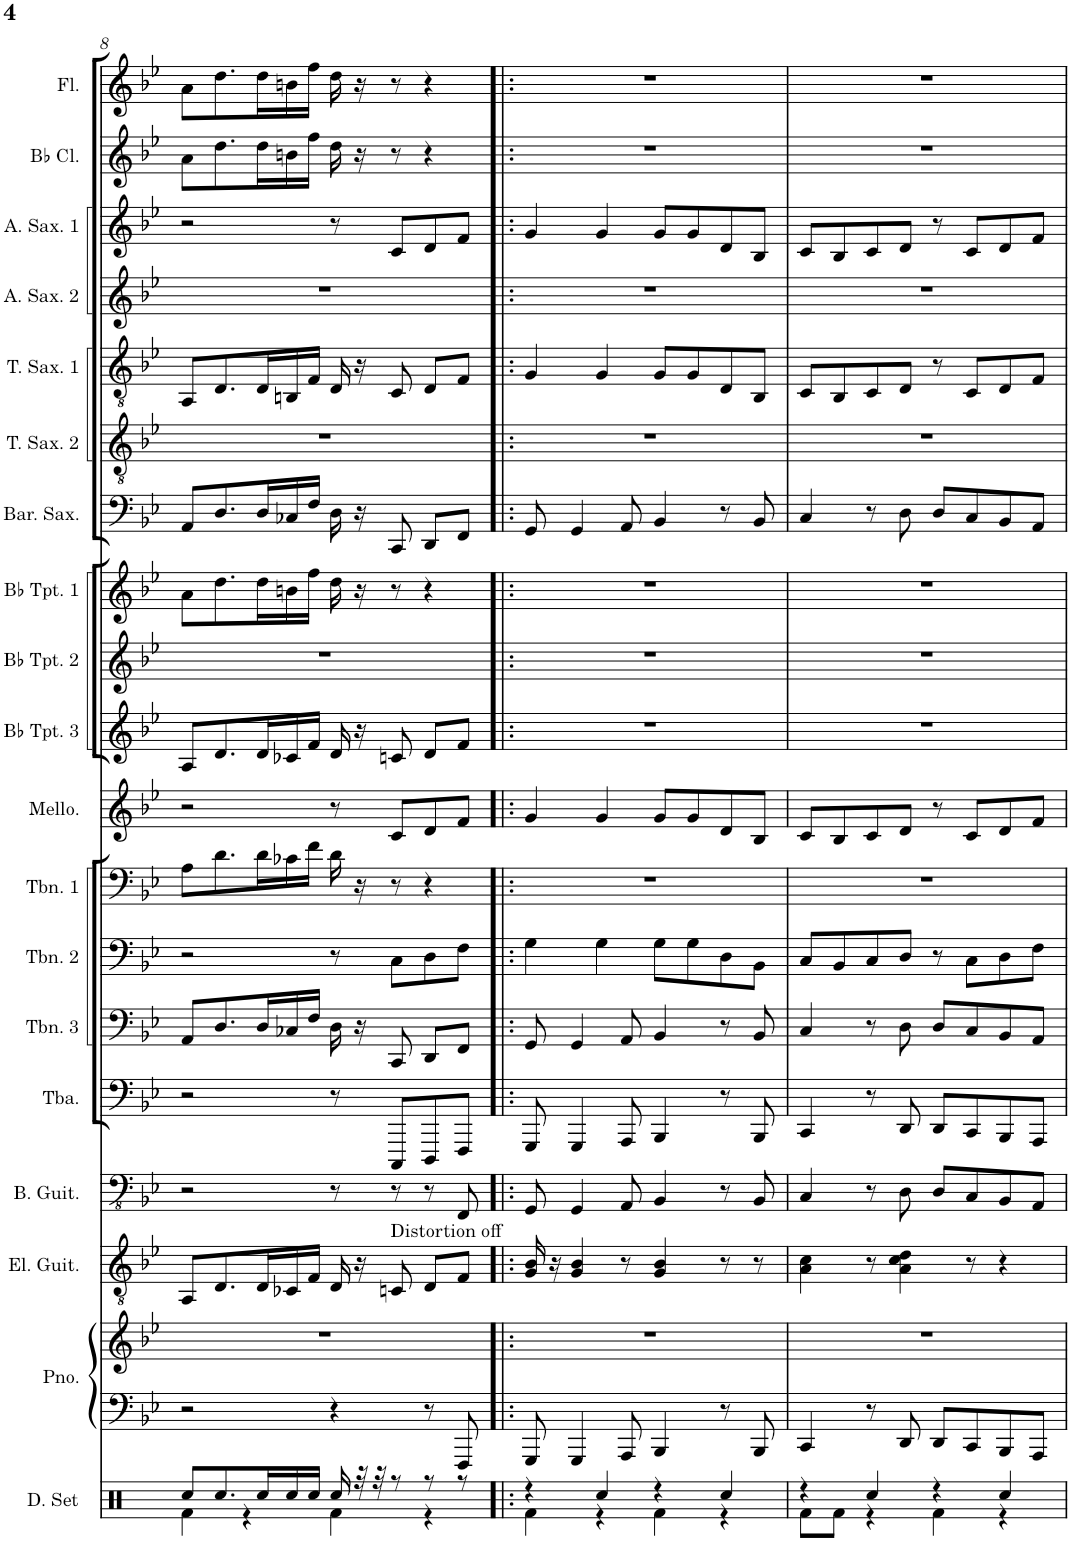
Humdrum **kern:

**kern	**kern	**kern	**kern	**kern	**kern	**kern	**kern	**kern	**kern	**kern	**kern	**kern	**kern	**kern	**kern	**kern	**kern	**kern	**kern
*part19	*part18	*part18	*part17	*part16	*part15	*part14	*part13	*part12	*part11	*part10	*part9	*part8	*part7	*part6	*part5	*part4	*part3	*part2	*part1
*staff20	*staff19	*staff18	*staff17	*staff16	*staff15	*staff14	*staff13	*staff12	*staff11	*staff10	*staff9	*staff8	*staff7	*staff6	*staff5	*staff4	*staff3	*staff2	*staff1
*I"Drumset	*I"Piano	*	*I"Electric Guitar	*I"Bass Guitar	*I"Tuba	*I"Trombone 3	*I"Trombone 2	*I"Trombone 1	*I"Mellophone	*I"Bb Trumpet 3	*I"Bb Trumpet 2	*I"Bb Trumpet 1	*I"Baritone Saxophone	*I"Tenor Saxophone 2	*I"Tenor Saxophone 1	*I"Alto Saxophone 2	*I"Alto Saxophone 1	*I"Bb Clarinet	*I"Flute
*I'D. Set	*I'Pno.	*	*I'El. Guit.	*I'B. Guit.	*I'Tba.	*I'Tbn. 3	*I'Tbn. 2	*I'Tbn. 1	*I'Mello.	*I'Bb Tpt. 3	*I'Bb Tpt. 2	*I'Bb Tpt. 1	*I'Bar. Sax.	*I'T. Sax. 2	*I'T. Sax. 1	*I'A. Sax. 2	*I'A. Sax. 1	*I'Bb Cl.	*I'Fl.
!!LO:PB:g=z
*clefX	*clefF4	*clefG2	*clefGv2	*clefFv4	*clefF4	*clefF4	*clefF4	*clefF4	*clefG2	*clefG2	*clefG2	*clefG2	*clefF4	*clefGv2	*clefGv2	*clefG2	*clefG2	*clefG2	*clefG2
*	*	*	*	*	*	*	*	*	*ITrd4c7	*ITrd1c2	*ITrd1c2	*ITrd1c2	*ITrd12c21	*ITrd8c14	*ITrd8c14	*ITrd5c9	*ITrd5c9	*ITrd1c2	*
*k[b-e-]	*k[b-e-]	*k[b-e-]	*k[b-e-]	*k[b-e-]	*k[b-e-]	*k[b-e-]	*k[b-e-]	*k[b-e-]	*k[b-e-]	*k[b-e-]	*k[b-e-]	*k[b-e-]	*k[b-e-]	*k[b-e-]	*k[b-e-]	*k[b-e-]	*k[b-e-]	*k[b-e-]	*k[b-e-]
*M4/4	*M4/4	*M4/4	*M4/4	*M4/4	*M4/4	*M4/4	*M4/4	*M4/4	*M4/4	*M4/4	*M4/4	*M4/4	*M4/4	*M4/4	*M4/4	*M4/4	*M4/4	*M4/4	*M4/4
*met(c)	*met(c)	*met(c)	*met(c)	*met(c)	*met(c)	*met(c)	*met(c)	*met(c)	*met(c)	*met(c)	*met(c)	*met(c)	*met(c)	*met(c)	*met(c)	*met(c)	*met(c)	*met(c)	*met(c)
=8	=8	=8	=8	=8	=8	=8	=8	=8	=8	=8	=8	=8	=8	=8	=8	=8	=8	=8	=8
*^	*	*	*	*	*	*	*	*	*	*	*	*	*	*	*	*	*	*	*
8Rcc/L	4Rf\	2r	1r	8AA/L	2r	2r	8AA/L	2r	8A\L	2r	8A/L	1r	8a\L	8AA/L	1r	8AA/L	1r	2r	8a\L	8a\L
8.Rcc/	.	.	.	8.D/	.	.	8.D/	.	8.d\	.	8.d/	.	8.dd\	8.D/	.	8.D/	.	.	8.dd\	8.dd\
.	4r	.	.	.	.	.	.	.	.	.	.	.	.	.	.	.	.	.	.	.
16Rcc/L	.	.	.	16D/L	.	.	16D/L	.	16d\L	.	16d/L	.	16dd\L	16D/L	.	16D/L	.	.	16dd\L	16dd\L
16Rcc/	.	.	.	16C-X/	.	.	16C-X/	.	16c-X\	.	16c-X/	.	16bn\	16C-X/	.	16BBn/	.	.	16bn\	16bn\
16Rcc/JJ	.	.	.	16F/JJ	.	.	16F/JJ	.	16f\JJ	.	16f/JJ	.	16ff\JJ	16F/JJ	.	16F/JJ	.	.	16ff\JJ	16ff\JJ
16Rcc/	4Rf\	4r	.	16D/	8r	8r	16D\	8r	16d\	8r	16d/	.	16dd\	16D\	.	16D/	.	8r	16dd\	16dd\
32r	.	.	.	16r	.	.	16r	.	16r	.	16r	.	16r	16r	.	16r	.	.	16r	16r
32r	.	.	.	.	.	.	.	.	.	.	.	.	.	.	.	.	.	.	.	.
!	!	!	!	!LO:TX:a:t=Distortion off	!	!	!	!	!	!	!	!	!	!	!	!	!	!	!	!
8r	.	.	.	8Cn/	8r	8CCC/L	8CC/	8C\L	8r	8c/L	8cn/	.	8r	8CC/	.	8C/	.	8c/L	8r	8r
8r	4r	8r	.	8D/L	8r	8DDD/	8DD/L	8D\	4r	8d/	8d/L	.	4r	8DD/L	.	8D/L	.	8d/	4r	4r
8r	.	8FFF/	.	8F/J	8FFF/	8FFF/J	8FF/J	8F\J	.	8f/J	8f/J	.	.	8FF/J	.	8F/J	.	8f/J	.	.
=9!|:	=9!|:	=9!|:	=9!|:	=9!|:	=9!|:	=9!|:	=9!|:	=9!|:	=9!|:	=9!|:	=9!|:	=9!|:	=9!|:	=9!|:	=9!|:	=9!|:	=9!|:	=9!|:	=9!|:	=9!|:
4r	4Rf\	8GGG/	1r	16G/ 16B-/	8GGG/	8GGG/	8GG/	4G\	1r	4g/	1r	1r	1r	8GG/	1r	4G/	1r	4g/	1r	1r
.	.	.	.	16r	.	.	.	.	.	.	.	.	.	.	.	.	.	.	.	.
.	.	4GGG/	.	4G/ 4B-/	4GGG/	4GGG/	4GG/	.	.	.	.	.	.	4GG/	.	.	.	.	.	.
4Rcc/	4r	.	.	.	.	.	.	4G\	.	4g/	.	.	.	.	.	4G/	.	4g/	.	.
.	.	8AAA/	.	8r	8AAA/	8AAA/	8AA/	.	.	.	.	.	.	8AA/	.	.	.	.	.	.
4r	4Rf\	4BBB-/	.	4G/ 4B-/	4BBB-/	4BBB-/	4BB-/	8G\L	.	8g/L	.	.	.	4BB-/	.	8G/L	.	8g/L	.	.
.	.	.	.	.	.	.	.	8G\	.	8g/	.	.	.	.	.	8G/	.	8g/	.	.
4Rcc/	4r	8r	.	8r	8r	8r	8r	8D\	.	8d/	.	.	.	8r	.	8D/	.	8d/	.	.
.	.	8BBB-/	.	8r	8BBB-/	8BBB-/	8BB-/	8BB-\J	.	8B-/J	.	.	.	8BB-/	.	8BB-/J	.	8B-/J	.	.
=10	=10	=10	=10	=10	=10	=10	=10	=10	=10	=10	=10	=10	=10	=10	=10	=10	=10	=10	=10	=10
4r	8Rf\L	4CC/	1r	4A\ 4c\	4CC/	4CC/	4C/	8C/L	1r	8c/L	1r	1r	1r	4C/	1r	8C/L	1r	8c/L	1r	1r
.	8Rf\J	.	.	.	.	.	.	8BB-/	.	8B-/	.	.	.	.	.	8BB-/	.	8B-/	.	.
4Rcc/	4r	8r	.	8r	8r	8r	8r	8C/	.	8c/	.	.	.	8r	.	8C/	.	8c/	.	.
.	.	8DD/	.	4A\ 4c\ 4d\	8DD\	8DD/	8D\	8D/J	.	8d/J	.	.	.	8D\	.	8D/J	.	8d/J	.	.
4r	4Rf\	8DD/L	.	.	8DD/L	8DD/L	8D/L	8r	.	8r	.	.	.	8D/L	.	8r	.	8r	.	.
.	.	8CC/	.	8r	8CC/	8CC/	8C/	8C\L	.	8c/L	.	.	.	8C/	.	8C/L	.	8c/L	.	.
4Rcc/	4r	8BBB-/	.	4r	8BBB-/	8BBB-/	8BB-/	8D\	.	8d/	.	.	.	8BB-/	.	8D/	.	8d/	.	.
.	.	8AAA/J	.	.	8AAA/J	8AAA/J	8AA/J	8F\J	.	8f/J	.	.	.	8AA/J	.	8F/J	.	8f/J	.	.
*v	*v	*	*	*	*	*	*	*	*	*	*	*	*	*	*	*	*	*	*	*
=	=	=	=	=	=	=	=	=	=	=	=	=	=	=	=	=	=	=	=
*-	*-	*-	*-	*-	*-	*-	*-	*-	*-	*-	*-	*-	*-	*-	*-	*-	*-	*-	*-
